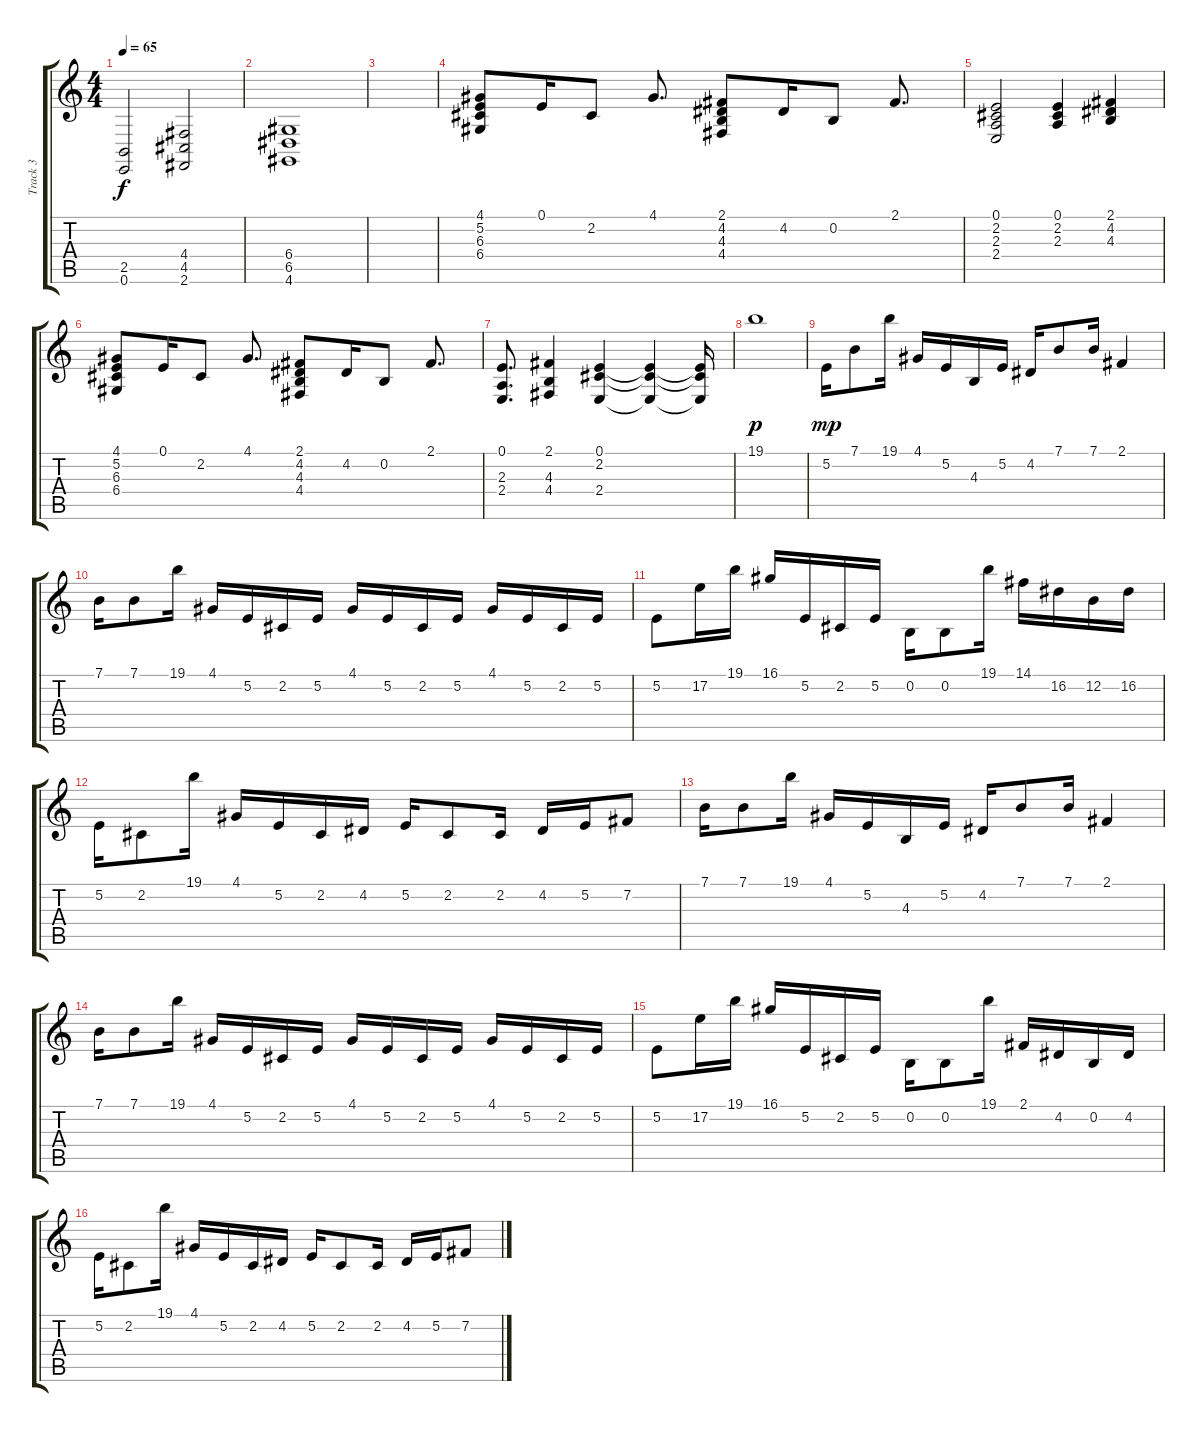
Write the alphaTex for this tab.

\track ("Track 3" "Track 3") {instrument pad1newage}
\staff {score tabs}
\tuning (E4 B3 G3 D3 A2 E2) {hide}
\ts (4 4)
\tempo 65
\clef g2
\ks c
(2.5 0.6).2{dy f} (4.4 4.5 2.6).2 |
(6.4 6.5 4.6).1 |
|
(4.1 5.2 6.3 6.4).8{balance 12} 0.1.16 2.2.8 4.1.8{d} (2.1 4.2 4.3 4.4).8 4.2.16 0.2.8 2.1.8{d} |
(0.1 2.2 2.3 2.4).2 (0.1 2.2 2.3).4 (2.1 4.2 4.3).4 |
(4.1 5.2 6.3 6.4).8 0.1.16 2.2.8 4.1.8{d} (2.1 4.2 4.3 4.4).8 4.2.16 0.2.8 2.1.8{d} |
(0.1 2.3 2.4).8{d} (2.1 4.3 4.4).4 (0.1 2.2 2.4).4 (0.1{t} 2.2{t} 2.4{t}).4 (0.1{t} 2.2{t} 2.4{t}).16 |
19.1.1{dy p} |
5.2.16{dy mp balance 14 instrument fx1rain} 7.1.8 19.1.16 4.1.16 5.2.16 4.3.16 5.2.16 4.2.16 7.1.8 7.1.16 2.1.4 |
7.1.16 7.1.8 19.1.16 4.1.16 5.2.16 2.2.16 5.2.16 4.1.16 5.2.16 2.2.16 5.2.16 4.1.16 5.2.16 2.2.16 5.2.16 |
5.2.8 17.2.16 19.1.16 16.1.16 5.2.16 2.2.16 5.2.16 0.2.16 0.2.8 19.1.16 14.1.16 16.2.16 12.2.16 16.2.16 |
5.2.16 2.2.8 19.1.16 4.1.16 5.2.16 2.2.16 4.2.16 5.2.16 2.2.8 2.2.16 4.2.16 5.2.16 7.2.8 |
7.1.16 7.1.8 19.1.16 4.1.16 5.2.16 4.3.16 5.2.16 4.2.16 7.1.8 7.1.16 2.1.4 |
7.1.16 7.1.8 19.1.16 4.1.16 5.2.16 2.2.16 5.2.16 4.1.16 5.2.16 2.2.16 5.2.16 4.1.16 5.2.16 2.2.16 5.2.16 |
5.2.8 17.2.16 19.1.16 16.1.16 5.2.16 2.2.16 5.2.16 0.2.16 0.2.8 19.1.16 2.1.16 4.2.16 0.2.16 4.2.16 |
5.2.16 2.2.8 19.1.16 4.1.16 5.2.16 2.2.16 4.2.16 5.2.16 2.2.8 2.2.16 4.2.16 5.2.16 7.2.8
